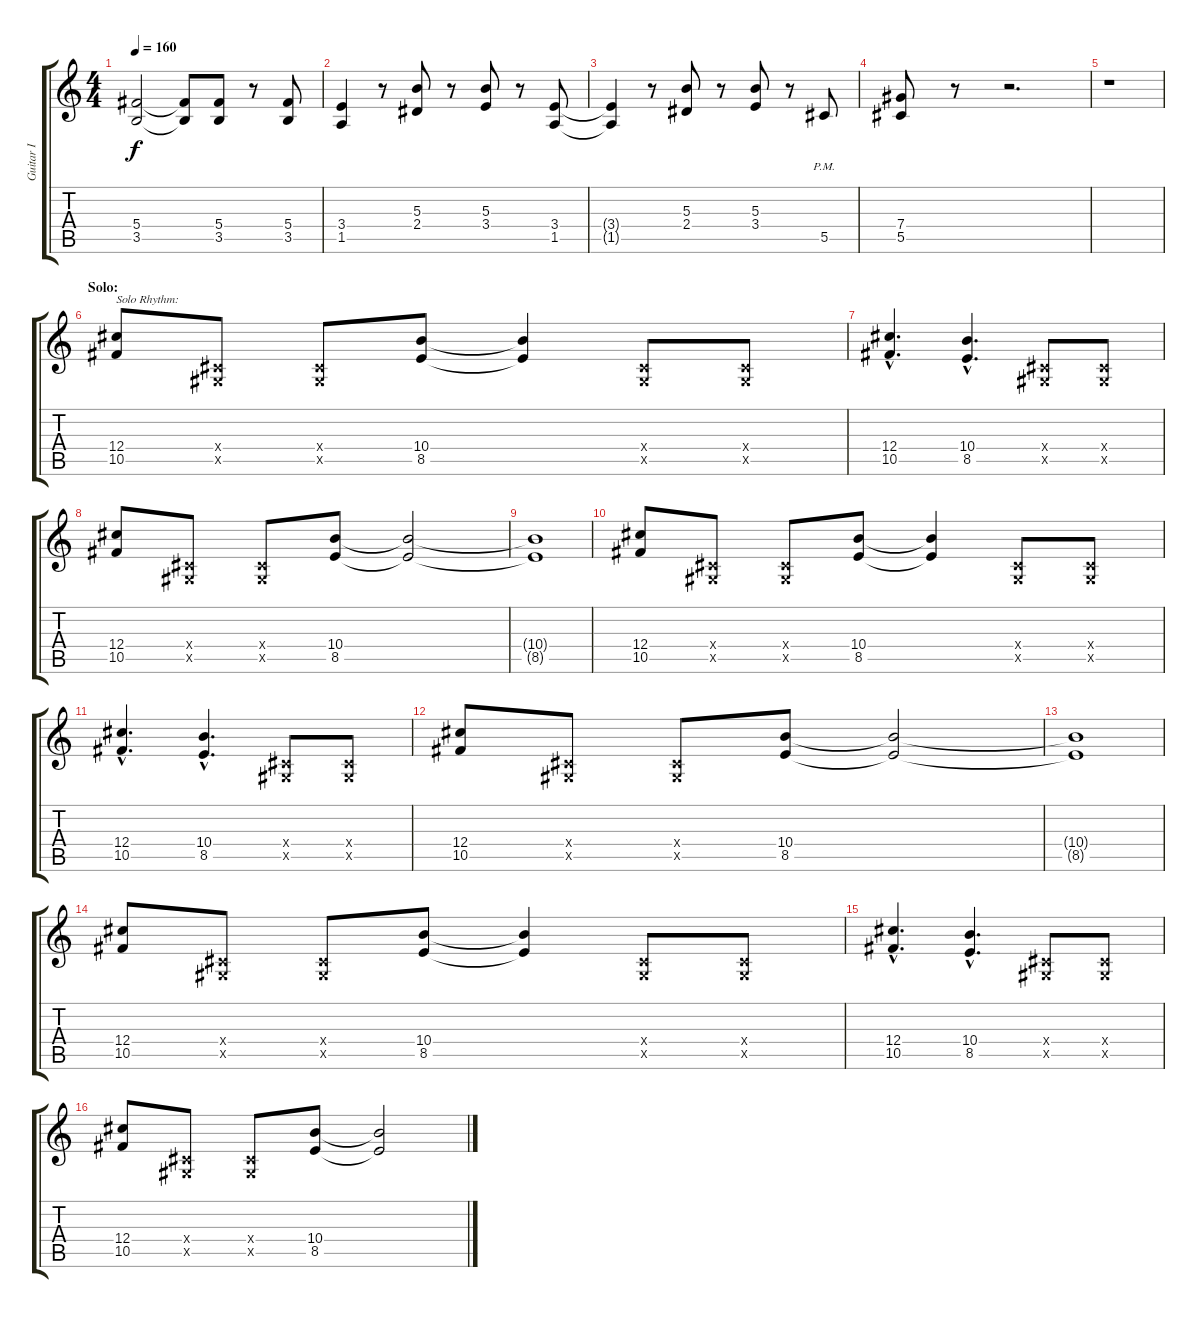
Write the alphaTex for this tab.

\track ("Guitar I" "Guitar I") {instrument distortionguitar}
\staff {score tabs}
\tuning (Eb4 Bb3 Gb3 Db3 Ab2 Eb2) {hide}
\ts (4 4)
\tempo 160
\clef g2
\ks c
(5.4{t} 3.5{t}).2{dy f} (5.4{t} 3.5{t}).8 (5.4 3.5).8 r.8 (5.4 3.5).8 |
(3.4 1.5).4 r.8 (5.3 2.4).8 r.8 (5.3 3.4).8 r.8 (3.4 1.5).8 |
(3.4{t} 1.5{t}).4 r.8 (5.3 2.4).8 r.8 (5.3 3.4).8 r.8 5.5{pm}.8 |
(7.4 5.5).8 r.8 r.2{d} |
r.1 |
\section ("" "Solo:")
(12.4 10.5).8{txt "Solo Rhythm:"} (0.4{x} 0.5{x}).8 (0.4{x} 0.5{x}).8 (10.4 8.5).8 (10.4{t} 8.5{t}).4 (0.4{x} 0.5{x}).8 (0.4{x} 0.5{x}).8 |
(12.4{hac} 10.5{hac}).4{d} (10.4{hac} 8.5{hac}).4{d} (0.4{x} 0.5{x}).8 (0.4{x} 0.5{x}).8 |
(12.4 10.5).8 (0.4{x} 0.5{x}).8 (0.4{x} 0.5{x}).8 (10.4 8.5).8 (10.4{t} 8.5{t}).2 |
(10.4{t} 8.5{t}).1 |
(12.4 10.5).8 (0.4{x} 0.5{x}).8 (0.4{x} 0.5{x}).8 (10.4 8.5).8 (10.4{t} 8.5{t}).4 (0.4{x} 0.5{x}).8 (0.4{x} 0.5{x}).8 |
(12.4{hac} 10.5{hac}).4{d} (10.4{hac} 8.5{hac}).4{d} (0.4{x} 0.5{x}).8 (0.4{x} 0.5{x}).8 |
(12.4 10.5).8 (0.4{x} 0.5{x}).8 (0.4{x} 0.5{x}).8 (10.4 8.5).8 (10.4{t} 8.5{t}).2 |
(10.4{t} 8.5{t}).1 |
(12.4 10.5).8 (0.4{x} 0.5{x}).8 (0.4{x} 0.5{x}).8 (10.4 8.5).8 (10.4{t} 8.5{t}).4 (0.4{x} 0.5{x}).8 (0.4{x} 0.5{x}).8 |
(12.4{hac} 10.5{hac}).4{d} (10.4{hac} 8.5{hac}).4{d} (0.4{x} 0.5{x}).8 (0.4{x} 0.5{x}).8 |
(12.4 10.5).8 (0.4{x} 0.5{x}).8 (0.4{x} 0.5{x}).8 (10.4 8.5).8 (10.4{t} 8.5{t}).2
